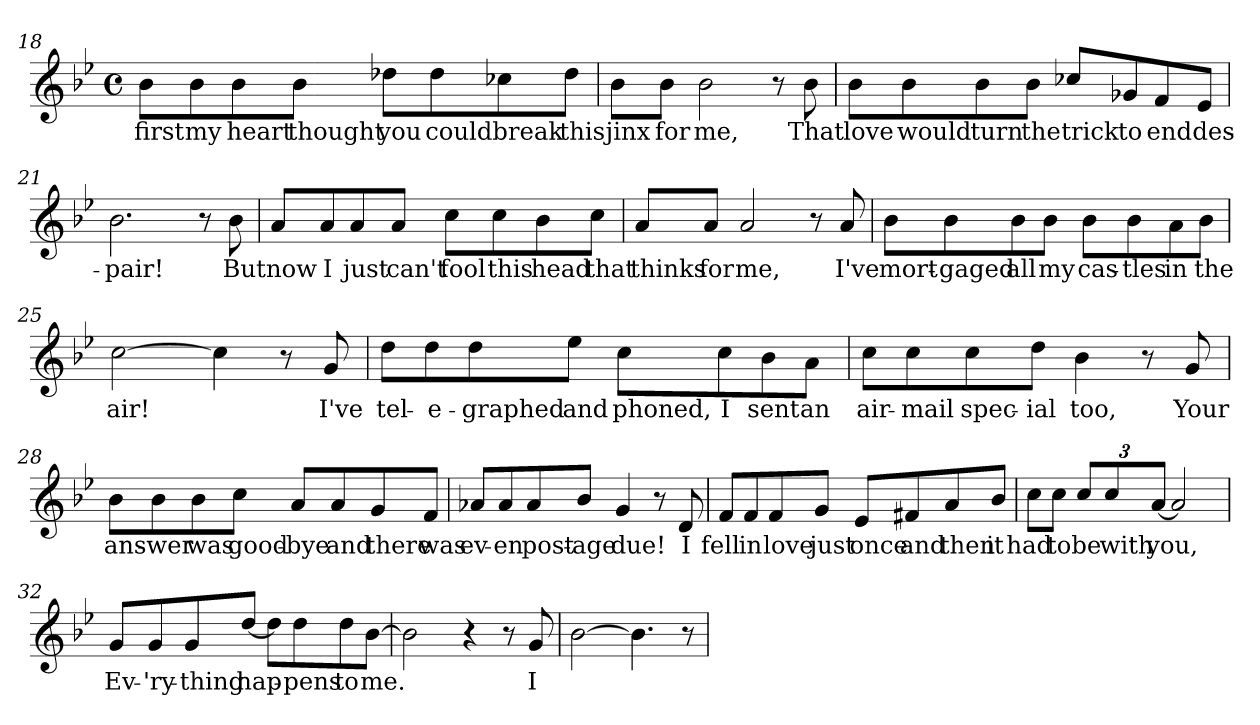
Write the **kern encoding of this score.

**kern	**text
*part1	*part1
*staff1	*staff1
!!LO:LB:g=z
*clefG2	*
*k[b-e-]	*
*B-:	*
*M4/4	*
*met(c)	*
=18	=18
8b-\L	first
8b-\	my
8b-\	heart
8b-\J	thought
8dd-X\L	you
8dd-\	could
8cc-X\	break
8dd-\J	this
=19	=19
8b-\L	jinx
8b-\J	for
2b-\	me,
8r	.
8b-\	That
!!LO:PB:g=z
=20	=20
8b-\L	love
8b-\	would
8b-\	turn
8b-\J	the
8cc-X/L	trick
8g-X/	to
8f/	end
8e-/J	des-
=21	=21
2.b-\	-pair!
8r	.
8b-\	But
!!LO:LB:g=z
=22	=22
8a/L	now
8a/	I
8a/	just
8a/J	can't
8cc\L	fool
8cc\	this
8b-\	head
8cc\J	that
=23	=23
8a/L	thinks
8a/J	for
2a/	me,
8r	.
8a/	I've
!!LO:LB:g=z
=24	=24
8b-\L	mort-
8b-\	-gaged
8b-\	all
8b-\J	my
8b-\L	cas-
8b-\	-tles
8a\	in
8b-\J	the
=25	=25
[2cc\	air!
4cc\]	.
8r	.
8g/	I've
!!LO:LB:g=z
=26	=26
8dd\L	tel-
8dd\	-e-
8dd\	-graphed
8ee-\J	and
8cc\L	phoned,
8cc\	I
8b-\	sent
8a\J	an
=27	=27
8cc\L	air-
8cc\	-mail
8cc\	spec-
8dd\J	-ial
4b-\	too,
8r	.
8g/	Your
!!LO:LB:g=z
=28	=28
8b-\L	ans-
8b-\	-wer
8b-\	was
8cc\J	good-
8a/L	-bye
8a/	and
8g/	there
8f/J	was
=29	=29
8a-X/L	ev-
8a-/	-en
8a-/	post-
8b-/J	-age
4g/	due!
8r	.
8d/	I
!!LO:LB:g=z
=30	=30
8f/L	fell
8f/	in
8f/	love
8g/J	just
8e-/L	once
8f#X/	and
8a/	then
8b-/J	it
=31	=31
8cc\L	had
8cc\J	to
*Xbrackettup	*
12cc/L	be
12cc/	with
[12a/J	you,
2a/]	.
!!LO:LB:g=z
=32	=32
8g/L	Ev-
8g/	'ry-
8g/	-thing
[8dd/J	hap-
8dd\L]	.
8dd\	-pens
8dd\	to
[8b-\J	me.
=33	=33
2b-\]	.
4r	.
8r	.
8g/	I
=34	=34
[2b-\	.
4.b-\]	.
8r	.
=	=
*-	*-
